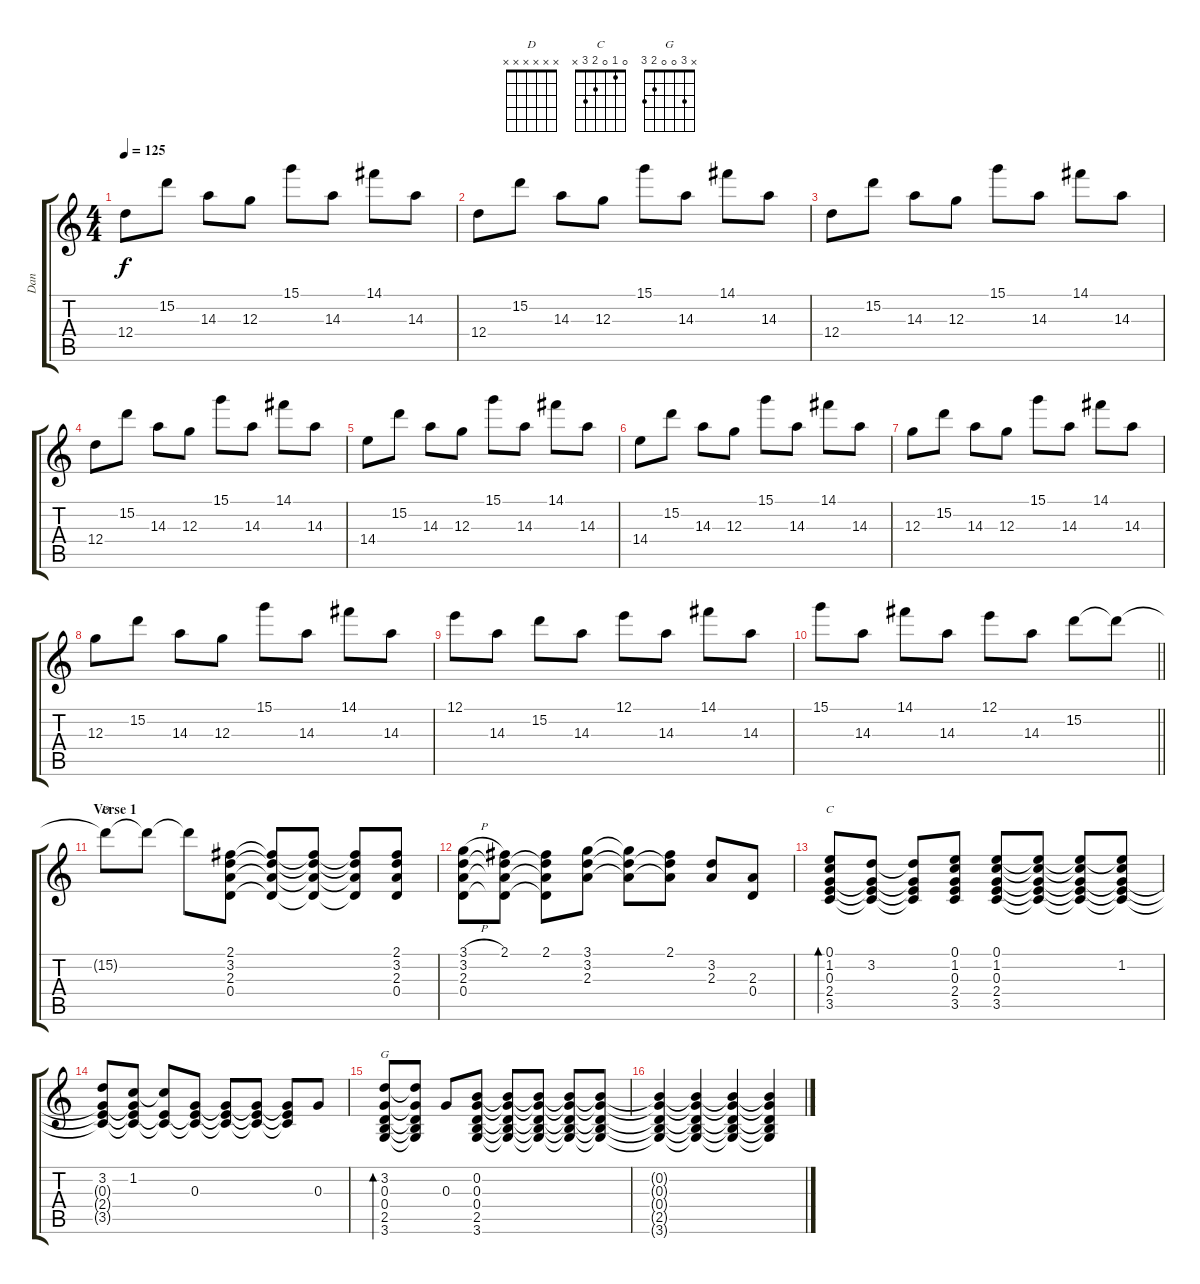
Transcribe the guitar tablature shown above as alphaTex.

\track ("Dan" "Dan") {instrument distortionguitar}
\staff {score tabs}
\tuning (E4 B3 G3 D3 A2 E2) {hide}
\chord ("D" x x x x x x)
\chord ("C" 0 1 0 2 3 x)
\chord ("G" x 3 0 0 2 3)
\ts (4 4)
\tempo 125
\clef g2
\ks c
12.4.8{dy f} 15.2.8 14.3.8 12.3.8 15.1.8 14.3.8 14.1.8 14.3.8 |
12.4.8 15.2.8 14.3.8 12.3.8 15.1.8 14.3.8 14.1.8 14.3.8 |
12.4.8 15.2.8 14.3.8 12.3.8 15.1.8 14.3.8 14.1.8 14.3.8 |
12.4.8 15.2.8 14.3.8 12.3.8 15.1.8 14.3.8 14.1.8 14.3.8 |
14.4.8 15.2.8 14.3.8 12.3.8 15.1.8 14.3.8 14.1.8 14.3.8 |
14.4.8 15.2.8 14.3.8 12.3.8 15.1.8 14.3.8 14.1.8 14.3.8 |
12.3.8 15.2.8 14.3.8 12.3.8 15.1.8 14.3.8 14.1.8 14.3.8 |
12.3.8 15.2.8 14.3.8 12.3.8 15.1.8 14.3.8 14.1.8 14.3.8 |
12.1.8 14.3.8 15.2.8 14.3.8 12.1.8 14.3.8 14.1.8 14.3.8 |
\barLineRight lightlight
15.1.8 14.3.8 14.1.8 14.3.8 12.1.8 14.3.8 15.2.8 15.2{t}.8 |
\section ("" "Verse 1")
15.2{t}.8{ch "D"} 15.2{t}.8 15.2{t}.8 (2.1 3.2 2.3 0.4).8 (2.1{t} 3.2{t} 2.3{t} 0.4{t}).8 (2.1{t} 3.2{t} 2.3{t} 0.4{t}).8 (2.1{t} 3.2{t} 2.3{t} 0.4{t}).8 (2.1 3.2 2.3 0.4).8 |
(3.1{h} 3.2 2.3 0.4).8 (2.1 3.2{t} 2.3{t} 0.4{t}).8 (2.1 3.2{t} 2.3{t} 0.4{t}).8 (3.1 3.2 2.3).8 (3.1{t} 3.2{t} 2.3{t}).8 (2.1 3.2{t} 2.3{t}).8 (3.2 2.3).8 (2.3 0.4).8 |
(0.1 1.2 0.3 2.4 3.5).8{bd 60 ch "C"} (3.2 0.3{t} 2.4{t} 3.5{t}).8 (3.2{t} 0.3{t} 2.4{t} 3.5{t}).8 (0.1 1.2 0.3 2.4 3.5).8 (0.1 1.2 0.3 2.4 3.5).8 (0.1{t} 1.2{t} 0.3{t} 2.4{t} 3.5{t}).8 (0.1{t} 1.2{t} 0.3{t} 2.4{t} 3.5{t}).8 (0.1{t} 1.2 0.3{t} 2.4{t} 3.5{t}).8 |
(3.2 0.3{t} 2.4{t} 3.5{t}).8 (1.2 0.3{t} 2.4{t} 3.5{t}).8 (1.2{t} 2.4{t} 3.5{t}).8 (0.3 2.4{t} 3.5{t}).8 (0.3{t} 2.4{t} 3.5{t}).8 (0.3{t} 2.4{t} 3.5{t}).8 (0.3{t} 2.4{t} 3.5{t}).8 0.3.8 |
(3.2 0.3 0.4 2.5 3.6).8{bd 60 ch "G"} (3.2{t} 0.3{t} 0.4{t} 2.5{t} 3.6{t}).8 0.3.8 (0.2 0.3 0.4 2.5 3.6).8 (0.2{t} 0.3{t} 0.4{t} 2.5{t} 3.6{t}).8 (0.2{t} 0.3{t} 0.4{t} 2.5{t} 3.6{t}).8 (0.2{t} 0.3{t} 0.4{t} 2.5{t} 3.6{t}).8 (0.2{t} 0.3{t} 0.4{t} 2.5{t} 3.6{t}).8 |
(0.2{t} 0.3{t} 0.4{t} 2.5{t} 3.6{t}).4 (0.2{t} 0.3{t} 0.4{t} 2.5{t} 3.6{t}).4 (0.2{t} 0.3{t} 0.4{t} 2.5{t} 3.6{t}).4 (0.2{t} 0.3{t} 0.4{t} 2.5{t} 3.6{t}).4
